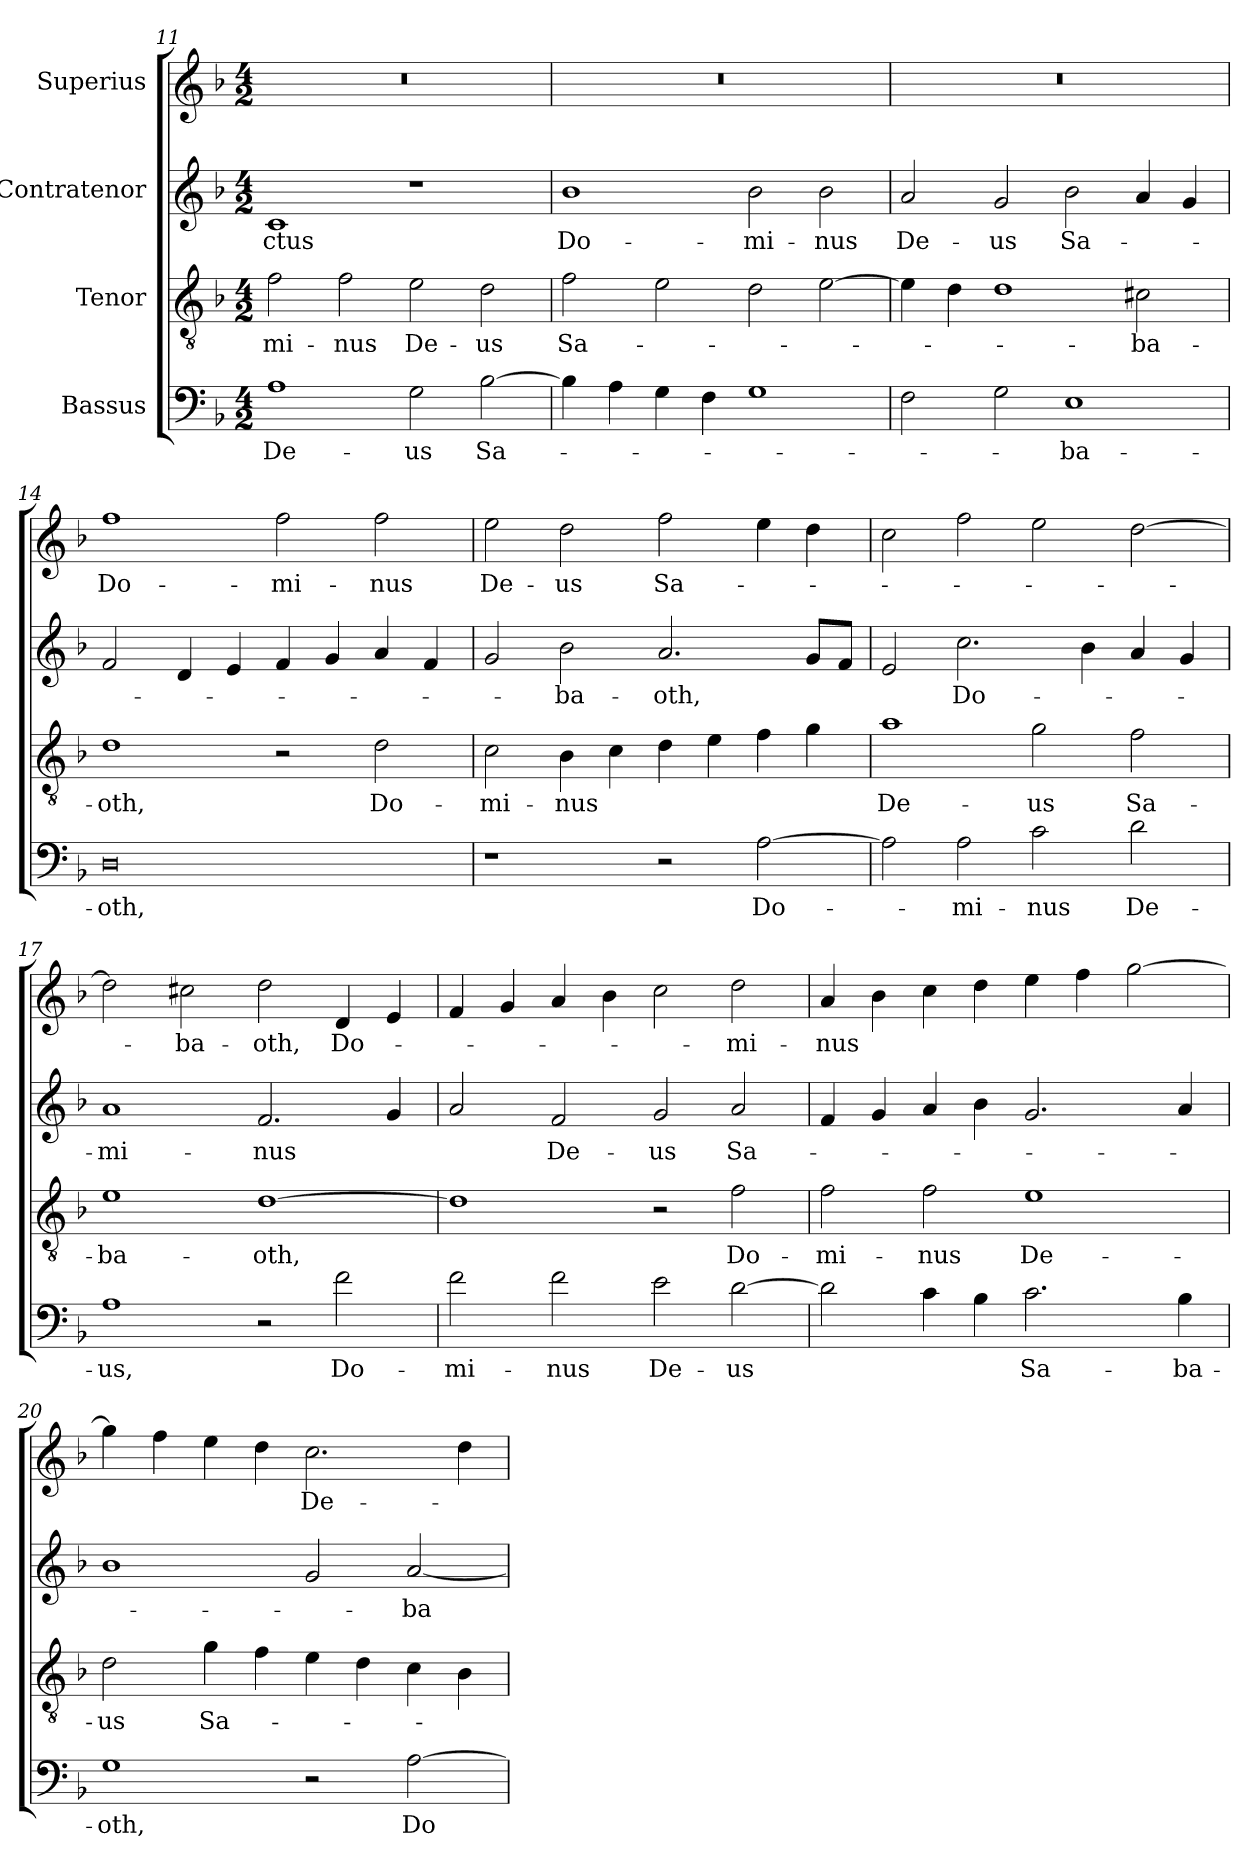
**kern	**text	**kern	**text	**kern	**text	**kern	**text
*part4	*part4	*part3	*part3	*part2	*part2	*part1	*part1
*staff4	*staff4	*staff3	*staff3	*staff2	*staff2	*staff1	*staff1
*I"Bassus	*	*I"Tenor	*	*I"Contratenor	*	*I"Superius	*
*clefF4	*	*clefGv2	*	*clefG2	*	*clefG2	*
*k[b-]	*	*k[b-]	*	*k[b-]	*	*k[b-]	*
*M4/2	*	*M4/2	*	*M4/2	*	*M4/2	*
=11	=11	=11	=11	=11	=11	=11	=11
1A\	De-	2f\	-mi-	1c/	-ctus	0r	.
.	.	2f\	-nus	.	.	.	.
2G\	-us	2e\	De-	1r	.	.	.
[2B-\	Sa-	2d\	-us	.	.	.	.
=12	=12	=12	=12	=12	=12	=12	=12
4B-\]	.	2f\	Sa-	1b-\	Do-	0r	.
4A\	.	.	.	.	.	.	.
4G\	.	2e\	.	.	.	.	.
4F\	.	.	.	.	.	.	.
1G\	.	2d\	.	2b-\	-mi-	.	.
.	.	[2e\	.	2b-\	-nus	.	.
=13	=13	=13	=13	=13	=13	=13	=13
2F\	.	4e\]	.	2a/	De-	0r	.
.	.	4d\	.	.	.	.	.
2G\	.	1d\	.	2g/	-us	.	.
1E\	-ba-	.	.	2b-\	Sa-	.	.
.	.	2c#X\	-ba-	4a/	.	.	.
.	.	.	.	4g/	.	.	.
=14	=14	=14	=14	=14	=14	=14	=14
0D\	-oth,	1d\	-oth,	2f/	.	1ff\	Do-
.	.	.	.	4d/	.	.	.
.	.	.	.	4e/	.	.	.
.	.	2r	.	4f/	.	2ff\	-mi-
.	.	.	.	4g/	.	.	.
.	.	2d\	Do-	4a/	.	2ff\	-nus
.	.	.	.	4f/	.	.	.
=15	=15	=15	=15	=15	=15	=15	=15
1r	.	2c\	-mi-	2g/	.	2ee\	De-
.	.	4B-\	-nus	2b-\	-ba-	2dd\	-us
.	.	4c\	.	.	.	.	.
2r	.	4d\	.	2.a/	-oth,	2ff\	Sa-
.	.	4e\	.	.	.	.	.
[2A\	Do-	4f\	.	.	.	4ee\	.
.	.	4g\	.	8g/L	.	4dd\	.
.	.	.	.	8f/J	.	.	.
=16	=16	=16	=16	=16	=16	=16	=16
2A\]	.	1a\	De-	2e/	.	2cc\	.
2A\	-mi-	.	.	2.cc\	Do-	2ff\	.
2c\	-nus	2g\	-us	.	.	2ee\	.
.	.	.	.	4b-\	.	.	.
2d\	De-	2f\	Sa-	4a/	.	[2dd\	.
.	.	.	.	4g/	.	.	.
=17	=17	=17	=17	=17	=17	=17	=17
1A\	-us,	1e\	-ba-	1a/	-mi-	2dd\]	.
.	.	.	.	.	.	2cc#X\	-ba-
2r	.	[1d\	-oth,	2.f/	-nus	2dd\	-oth,
2f\	Do-	.	.	.	.	4d/	Do-
.	.	.	.	4g/	.	4e/	.
=18	=18	=18	=18	=18	=18	=18	=18
2f\	-mi-	1d\]	.	2a/	.	4f/	.
.	.	.	.	.	.	4g/	.
2f\	-nus	.	.	2f/	De-	4a/	.
.	.	.	.	.	.	4b-\	.
2e\	De-	2r	.	2g/	-us	2cc\	.
[2d\	-us	2f\	Do-	2a/	Sa-	2dd\	-mi-
=19	=19	=19	=19	=19	=19	=19	=19
2d\]	.	2f\	-mi-	4f/	.	4a/	-nus
.	.	.	.	4g/	.	4b-\	.
4c\	.	2f\	-nus	4a/	.	4cc\	.
4B-\	.	.	.	4b-\	.	4dd\	.
2.c\	Sa-	1e\	De-	2.g/	.	4ee\	.
.	.	.	.	.	.	4ff\	.
.	.	.	.	.	.	[2gg\	.
4B-\	-ba-	.	.	4a/	.	.	.
=20	=20	=20	=20	=20	=20	=20	=20
1G\	-oth,	2d\	-us	1b-\	.	4gg\]	.
.	.	.	.	.	.	4ff\	.
.	.	4g\	Sa-	.	.	4ee\	.
.	.	4f\	.	.	.	4dd\	.
2r	.	4e\	.	2g/	.	2.cc\	De-
.	.	4d\	.	.	.	.	.
[2A\	Do-	4c\	.	[2a/	-ba-	.	.
.	.	4B-\	.	.	.	4dd\	.
=	=	=	=	=	=	=	=
*-	*-	*-	*-	*-	*-	*-	*-
